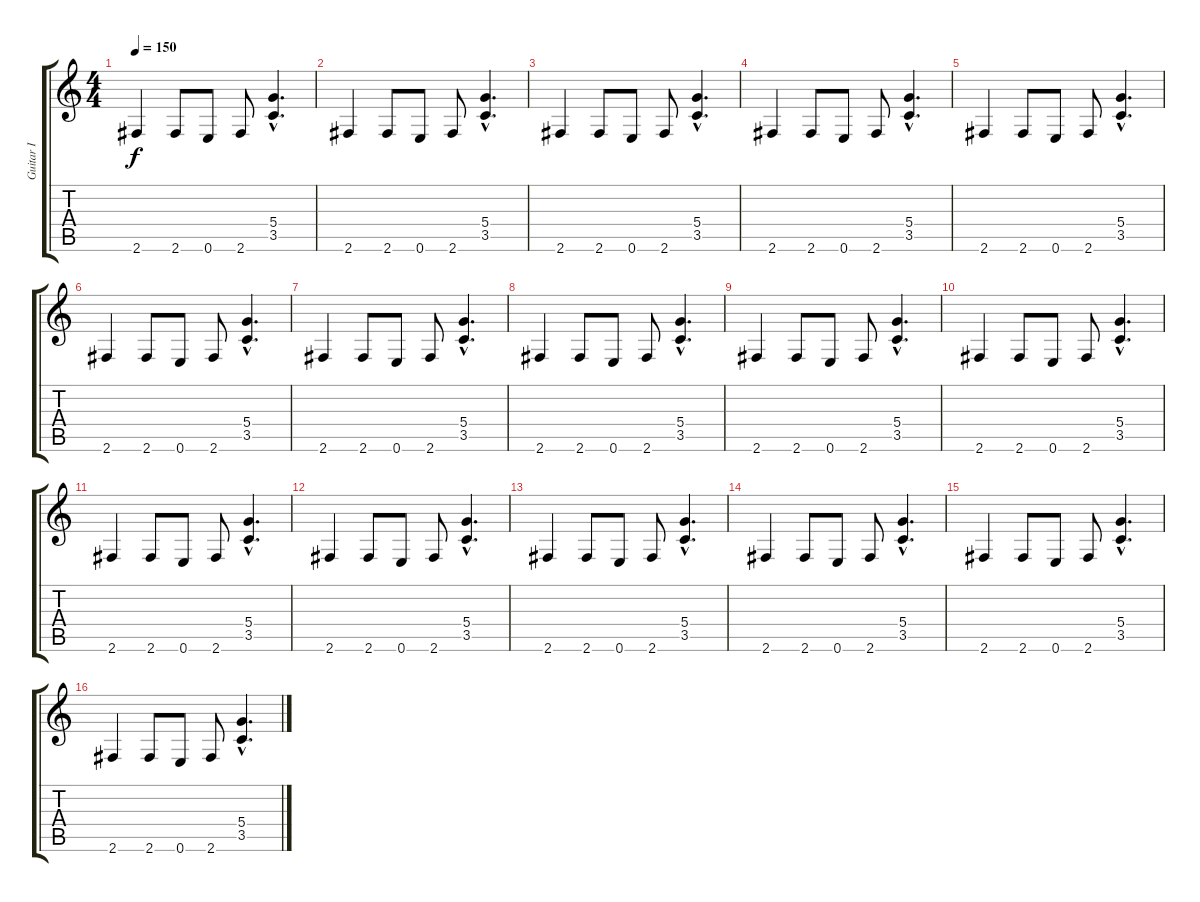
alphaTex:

\track ("Guitar I" "Guitar I") {instrument distortionguitar}
\staff {score tabs}
\tuning (E4 B3 G3 D3 A2 E2) {hide}
\ts (4 4)
\tempo 150
\clef g2
\ks c
2.6.4{dy f} 2.6.8 0.6.8 2.6.8 (5.4{hac} 3.5{hac}).4{d} |
2.6.4 2.6.8 0.6.8 2.6.8 (5.4{hac} 3.5{hac}).4{d} |
2.6.4 2.6.8 0.6.8 2.6.8 (5.4{hac} 3.5{hac}).4{d} |
2.6.4 2.6.8 0.6.8 2.6.8 (5.4{hac} 3.5{hac}).4{d} |
2.6.4 2.6.8 0.6.8 2.6.8 (5.4{hac} 3.5{hac}).4{d} |
2.6.4 2.6.8 0.6.8 2.6.8 (5.4{hac} 3.5{hac}).4{d} |
2.6.4 2.6.8 0.6.8 2.6.8 (5.4{hac} 3.5{hac}).4{d} |
2.6.4 2.6.8 0.6.8 2.6.8 (5.4{hac} 3.5{hac}).4{d} |
2.6.4 2.6.8 0.6.8 2.6.8 (5.4{hac} 3.5{hac}).4{d} |
2.6.4 2.6.8 0.6.8 2.6.8 (5.4{hac} 3.5{hac}).4{d} |
2.6.4 2.6.8 0.6.8 2.6.8 (5.4{hac} 3.5{hac}).4{d} |
2.6.4 2.6.8 0.6.8 2.6.8 (5.4{hac} 3.5{hac}).4{d} |
2.6.4 2.6.8 0.6.8 2.6.8 (5.4{hac} 3.5{hac}).4{d} |
2.6.4 2.6.8 0.6.8 2.6.8 (5.4{hac} 3.5{hac}).4{d} |
2.6.4 2.6.8 0.6.8 2.6.8 (5.4{hac} 3.5{hac}).4{d} |
2.6.4 2.6.8 0.6.8 2.6.8 (5.4{hac} 3.5{hac}).4{d}
